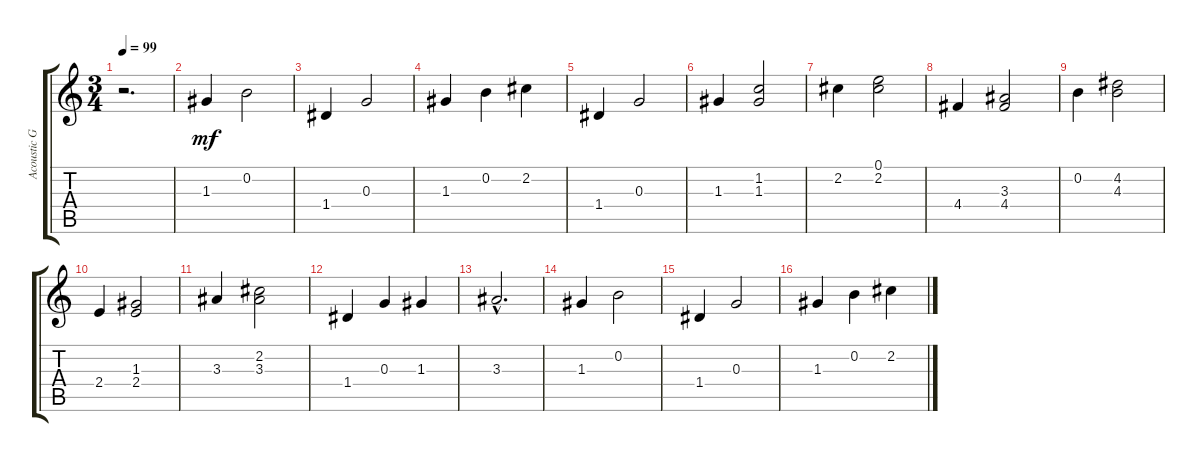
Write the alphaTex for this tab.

\track ("Acoustic Guitar" "Acoustic G") {instrument acousticguitarnylon}
\staff {score tabs}
\tuning (E4 B3 G3 D3 A2 E2) {hide}
\ts (3 4)
\section ("" "")
\tempo 99
\clef g2
\ks c
r.2{d dy mf instrument acousticguitarnylon} |
1.3.4 0.2.2 |
1.4.4 0.3.2 |
1.3.4 0.2.4 2.2.4 |
1.4.4 0.3.2 |
1.3.4 (1.2 1.3).2 |
2.2.4 (0.1 2.2).2 |
4.4.4 (3.3 4.4).2 |
0.2.4 (4.2 4.3).2 |
2.4.4 (1.3 2.4).2 |
3.3.4 (2.2 3.3).2 |
1.4.4 0.3.4 1.3.4 |
3.3{hac}.2{d} |
1.3.4 0.2.2 |
1.4.4 0.3.2 |
1.3.4 0.2.4 2.2.4
